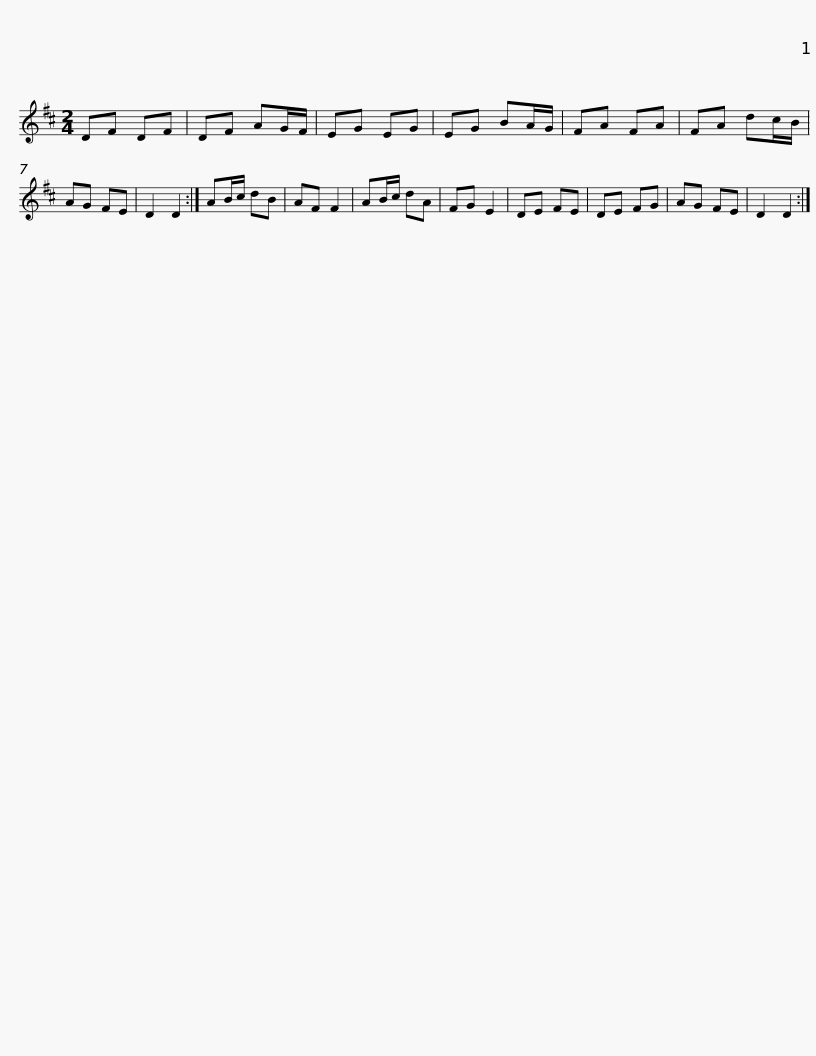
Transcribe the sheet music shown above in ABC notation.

X:1
L:1/8
M:2/4
I:linebreak $
K:D
V:1 treble
V:1
 DF DF | DF AG/F/ | EG EG | EG BA/G/ | FA FA | %5
 FA dc/B/ | AG FE | D2 D2 :| AB/c/ dB | AF F2 |$ %10
 AB/c/ dA | FG E2 | DE FE | DE FG | AG FE | %15
 D2 D2 :| %16
